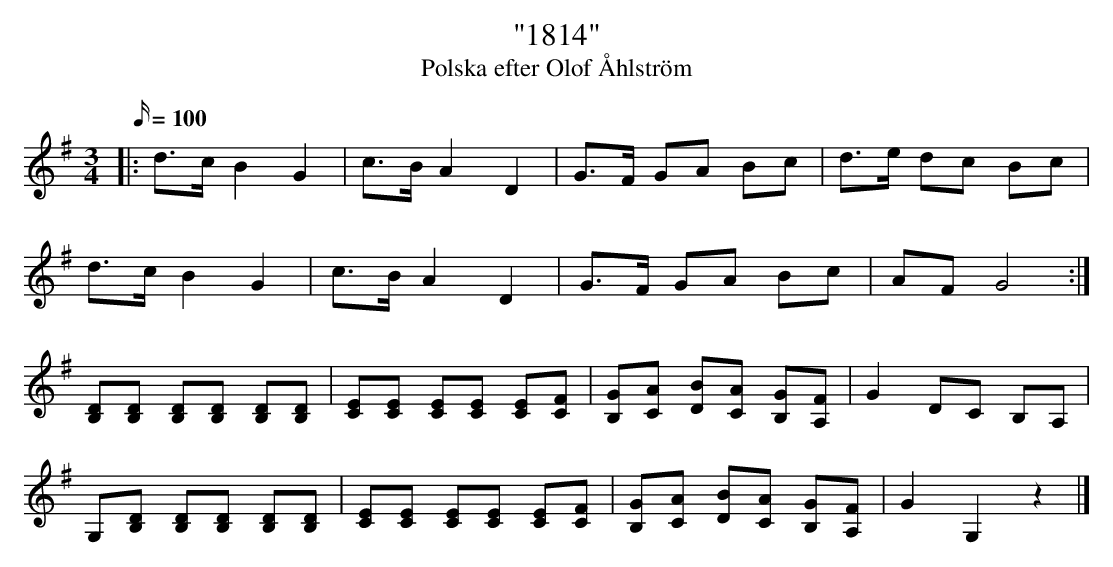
X:1
T: "1814"
T: Polska efter Olof Åhlström
M: 3/4
L: 1/16
Q: 100
K: G
|: d3c B4 G4 | c3B A4 D4 | G3F G2A2 B2c2 | d3e d2c2 B2c2 |
d3c B4 G4 | c3B A4 D4 | G3F G2A2 B2c2 | A2F2 G8 :|
[D2B,2][D2B,2] [D2B,2][D2B,2] [D2B,2][D2B,2] | [C2E2][C2E2] [C2E2][C2E2] [C2E2][C2F2] | [B,2G2][C2A2] [D2B2][C2A2] [B,2G2][A,2F2] | G4 D2C2 B,2A,2 |
G,2[D2B,2] [D2B,2][D2B,2] [D2B,2][D2B,2] | [C2E2][C2E2] [C2E2][C2E2] [C2E2][C2F2] | [B,2G2][C2A2] [D2B2][C2A2] [B,2G2][A,2F2] | G4 G,4 z4 |]
